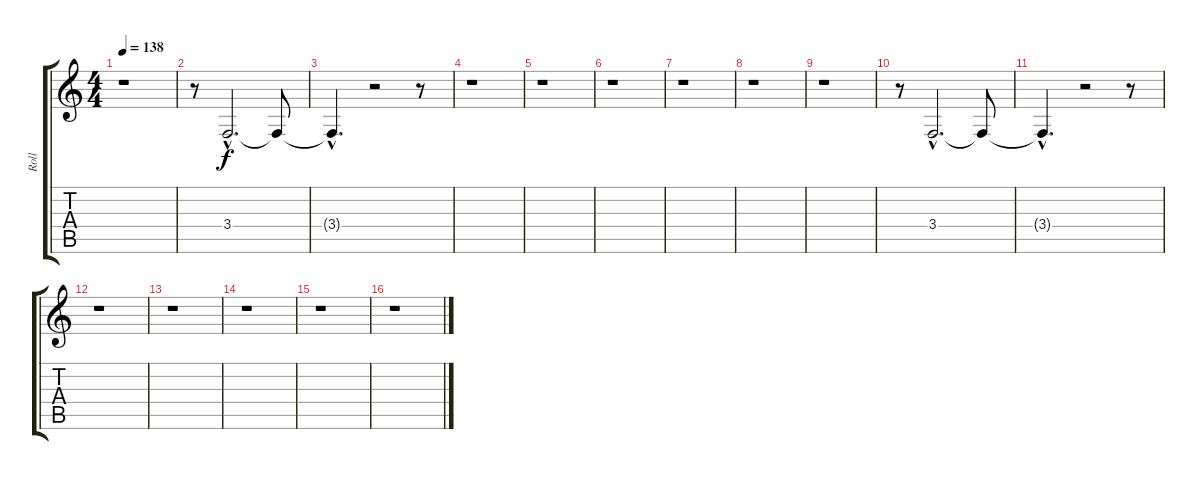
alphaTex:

\track ("Roll" "Roll") {instrument reversecymbal}
\staff {score tabs}
\tuning (E4 B3 G3 D3 A2 E2) {hide}
\ts (4 4)
\tempo 138
\clef g2
\ks c
r.1{dy f instrument reversecymbal} |
r.8 3.4{hac}.2{d} 3.4{t}.8 |
3.4{hac t}.4{d} r.2 r.8 |
r.1 |
r.1 |
r.1 |
r.1 |
r.1 |
r.1 |
r.8 3.4{hac}.2{d} 3.4{t}.8 |
3.4{hac t}.4{d} r.2 r.8 |
r.1 |
r.1 |
r.1 |
r.1 |
r.1
